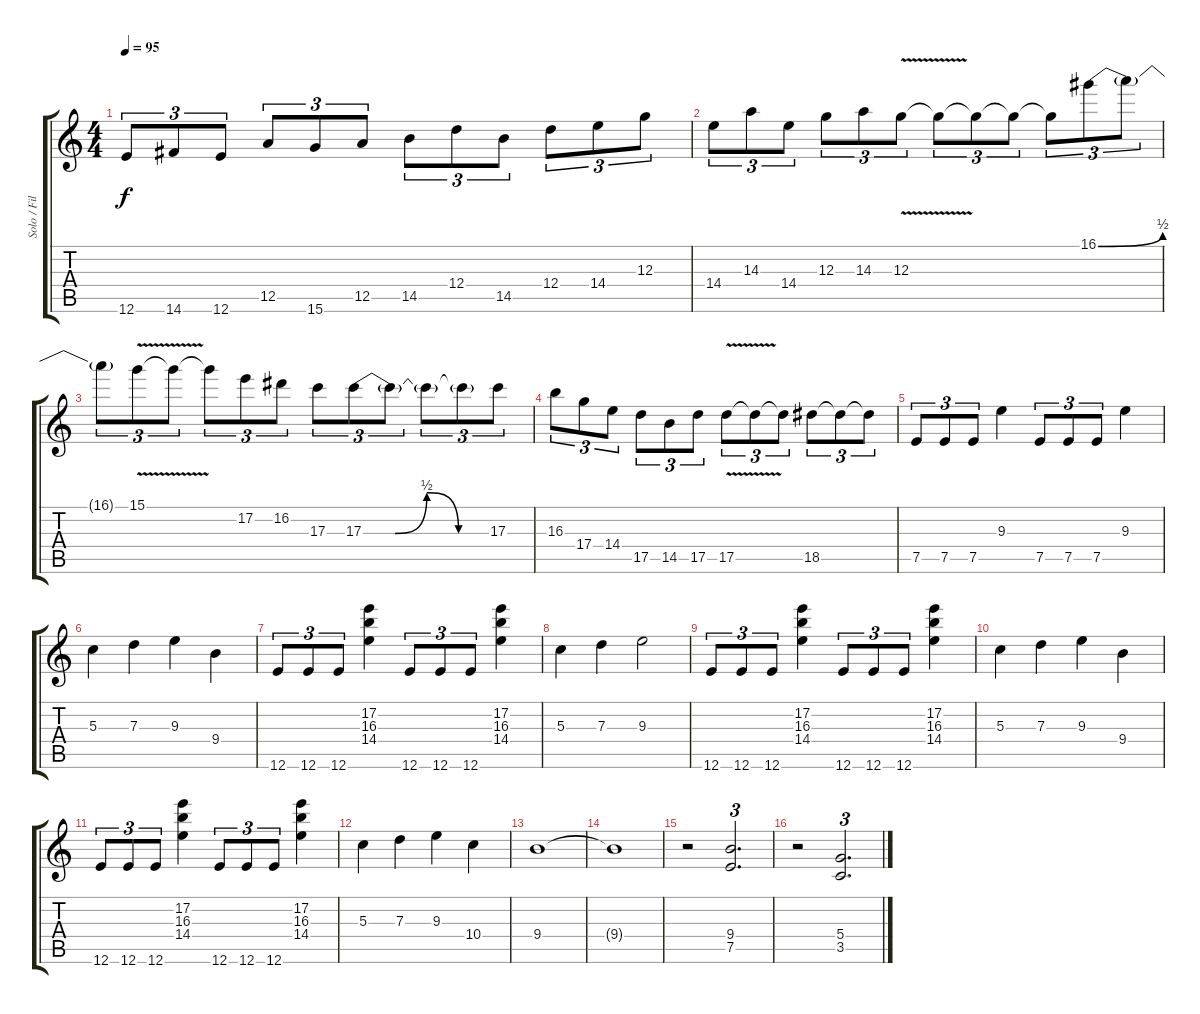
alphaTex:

\track ("Solo / Fill" "Solo / Fil") {instrument overdrivenguitar}
\staff {score tabs}
\tuning (E4 B3 G3 D3 A2 E2) {hide}
\ts (4 4)
\tempo 95
\clef g2
\ks c
12.6.8{tu (3 2) dy f} 14.6.8{tu (3 2)} 12.6.8{tu (3 2)} 12.5.8{tu (3 2)} 15.6.8{tu (3 2)} 12.5.8{tu (3 2)} 14.5.8{tu (3 2)} 12.4.8{tu (3 2)} 14.5.8{tu (3 2)} 12.4.8{tu (3 2)} 14.4.8{tu (3 2)} 12.3.8{tu (3 2)} |
14.4.8{tu (3 2)} 14.3.8{tu (3 2)} 14.4.8{tu (3 2)} 12.3.8{tu (3 2)} 14.3.8{tu (3 2)} 12.3{v}.8{tu (3 2)} 12.3{t}.8{tu (3 2)} 12.3{t}.8{tu (3 2)} 12.3{t}.8{tu (3 2)} 12.3{t}.8{tu (3 2)} 16.1{be (bend 0 0 60 2)}.8{tu (3 2)} 16.1{t}.8{tu (3 2)} |
16.1{t}.8{tu (3 2)} 15.1{v}.8{tu (3 2)} 15.1{t}.8{tu (3 2)} 15.1{t}.8{tu (3 2)} 17.2.8{tu (3 2)} 16.2.8{tu (3 2)} 17.3.8{tu (3 2)} 17.3{be (custom 0 0 15 0 30 2 45 0 60 0)}.8{tu (3 2)} 17.3{t}.8{tu (3 2)} 17.3{t}.8{tu (3 2)} 17.3{t}.8{tu (3 2)} 17.3.8{tu (3 2)} |
16.3.8{tu (3 2)} 17.4.8{tu (3 2)} 14.4.8{tu (3 2)} 17.5.8{tu (3 2)} 14.5.8{tu (3 2)} 17.5.8{tu (3 2)} 17.5{v}.8{tu (3 2)} 17.5{t}.8{tu (3 2)} 17.5{t}.8{tu (3 2)} 18.5.8{tu (3 2)} 18.5{t}.8{tu (3 2)} 18.5{t}.8{tu (3 2)} |
7.5.8{tu (3 2)} 7.5.8{tu (3 2)} 7.5.8{tu (3 2)} 9.3.4 7.5.8{tu (3 2)} 7.5.8{tu (3 2)} 7.5.8{tu (3 2)} 9.3.4 |
5.3.4 7.3.4 9.3.4 9.4.4 |
12.6.8{tu (3 2)} 12.6.8{tu (3 2)} 12.6.8{tu (3 2)} (17.2 16.3 14.4).4 12.6.8{tu (3 2)} 12.6.8{tu (3 2)} 12.6.8{tu (3 2)} (17.2 16.3 14.4).4 |
5.3.4 7.3.4 9.3.2 |
12.6.8{tu (3 2)} 12.6.8{tu (3 2)} 12.6.8{tu (3 2)} (17.2 16.3 14.4).4 12.6.8{tu (3 2)} 12.6.8{tu (3 2)} 12.6.8{tu (3 2)} (17.2 16.3 14.4).4 |
5.3.4 7.3.4 9.3.4 9.4.4 |
12.6.8{tu (3 2)} 12.6.8{tu (3 2)} 12.6.8{tu (3 2)} (17.2 16.3 14.4).4 12.6.8{tu (3 2)} 12.6.8{tu (3 2)} 12.6.8{tu (3 2)} (17.2 16.3 14.4).4 |
5.3.4 7.3.4 9.3.4 10.4.4 |
9.4.1 |
9.4{t}.1 |
r.2 (9.4 7.5).2{d tu (3 2)} |
r.2 (5.4 3.5).2{d tu (3 2)}
